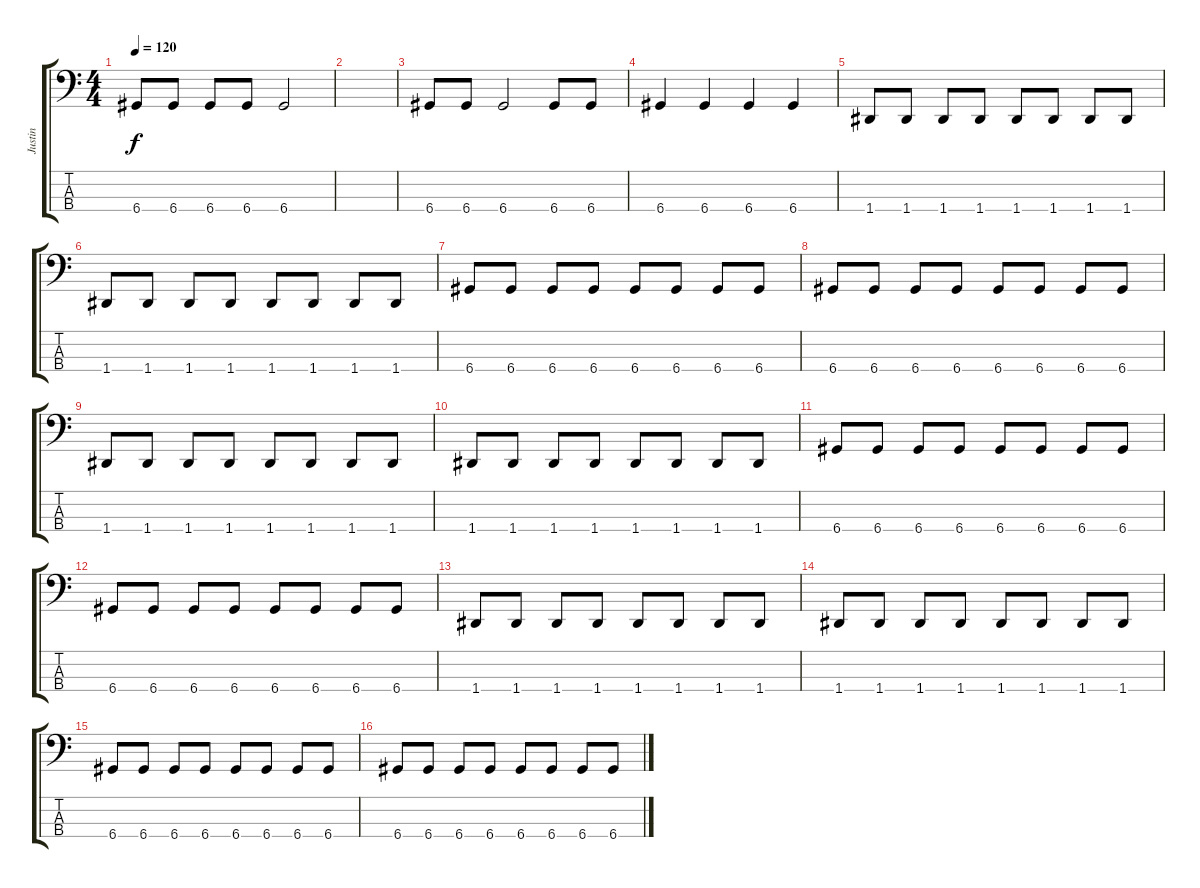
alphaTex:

\track ("Justin" "Justin") {instrument electricbasspick}
\staff {score tabs}
\tuning (G2 D2 A1 D1) {hide}
\ts (4 4)
\tempo 120
\clef f4
\ks c
6.4.8{dy f} 6.4.8 6.4.8 6.4.8 6.4.2 |
|
6.4.8 6.4.8 6.4.2 6.4.8 6.4.8 |
6.4.4 6.4.4 6.4.4 6.4.4 |
1.4.8 1.4.8 1.4.8 1.4.8 1.4.8 1.4.8 1.4.8 1.4.8 |
1.4.8 1.4.8 1.4.8 1.4.8 1.4.8 1.4.8 1.4.8 1.4.8 |
6.4.8 6.4.8 6.4.8 6.4.8 6.4.8 6.4.8 6.4.8 6.4.8 |
6.4.8 6.4.8 6.4.8 6.4.8 6.4.8 6.4.8 6.4.8 6.4.8 |
1.4.8 1.4.8 1.4.8 1.4.8 1.4.8 1.4.8 1.4.8 1.4.8 |
1.4.8 1.4.8 1.4.8 1.4.8 1.4.8 1.4.8 1.4.8 1.4.8 |
6.4.8 6.4.8 6.4.8 6.4.8 6.4.8 6.4.8 6.4.8 6.4.8 |
6.4.8 6.4.8 6.4.8 6.4.8 6.4.8 6.4.8 6.4.8 6.4.8 |
1.4.8 1.4.8 1.4.8 1.4.8 1.4.8 1.4.8 1.4.8 1.4.8 |
1.4.8 1.4.8 1.4.8 1.4.8 1.4.8 1.4.8 1.4.8 1.4.8 |
6.4.8 6.4.8 6.4.8 6.4.8 6.4.8 6.4.8 6.4.8 6.4.8 |
6.4.8 6.4.8 6.4.8 6.4.8 6.4.8 6.4.8 6.4.8 6.4.8
